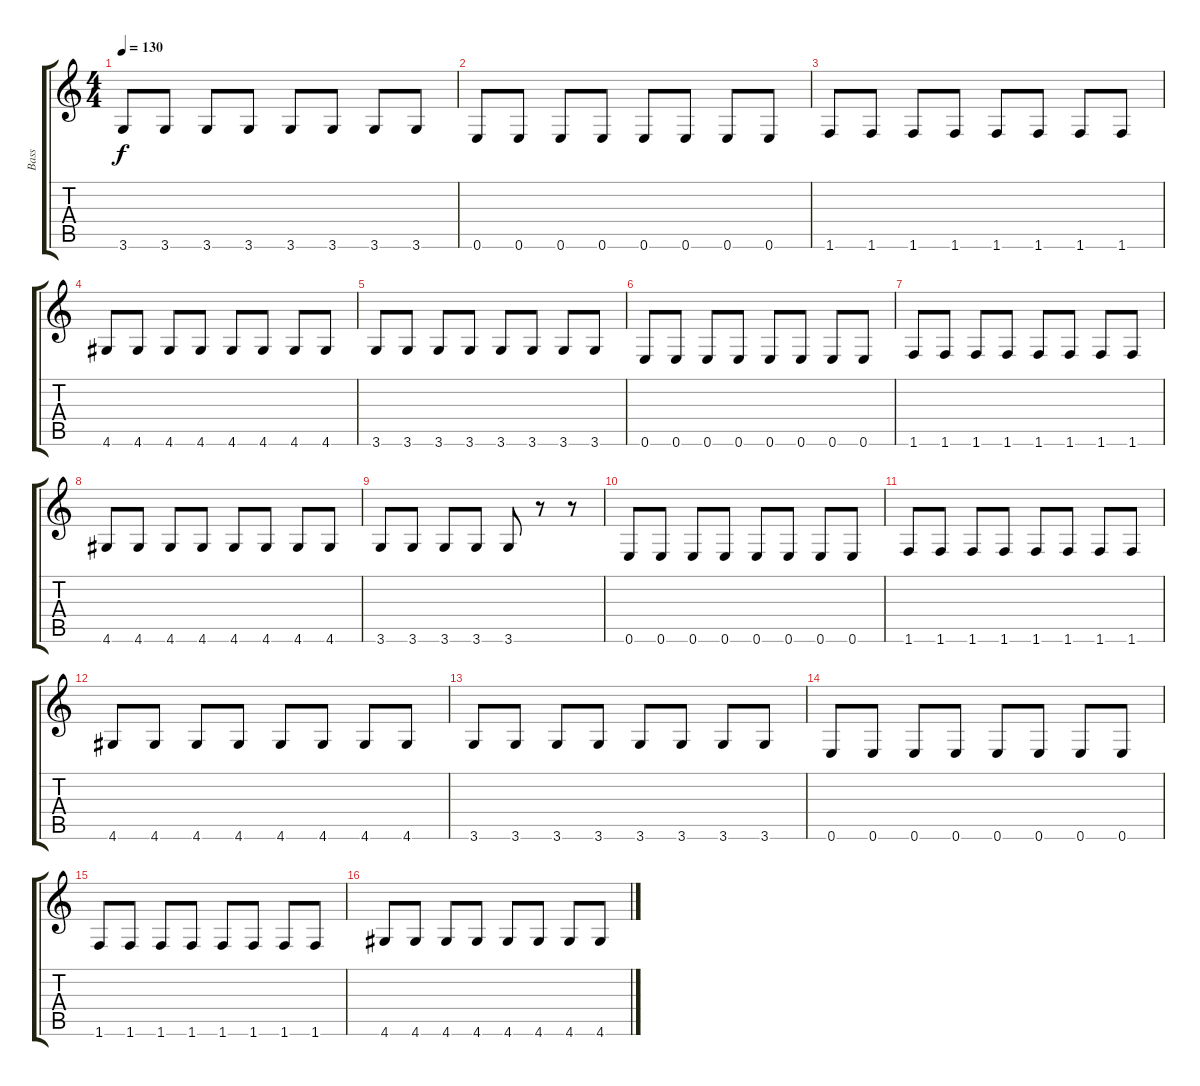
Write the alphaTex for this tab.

\track ("Bass" "Bass") {instrument electricbassfinger}
\staff {score tabs}
\tuning (E4 B3 G3 D3 A2 E2) {hide}
\ts (4 4)
\tempo 130
\clef g2
\ks c
3.6.8{dy f} 3.6.8 3.6.8 3.6.8 3.6.8 3.6.8 3.6.8 3.6.8 |
0.6.8 0.6.8 0.6.8 0.6.8 0.6.8 0.6.8 0.6.8 0.6.8 |
1.6.8 1.6.8 1.6.8 1.6.8 1.6.8 1.6.8 1.6.8 1.6.8 |
4.6.8 4.6.8 4.6.8 4.6.8 4.6.8 4.6.8 4.6.8 4.6.8 |
3.6.8 3.6.8 3.6.8 3.6.8 3.6.8 3.6.8 3.6.8 3.6.8 |
0.6.8 0.6.8 0.6.8 0.6.8 0.6.8 0.6.8 0.6.8 0.6.8 |
1.6.8 1.6.8 1.6.8 1.6.8 1.6.8 1.6.8 1.6.8 1.6.8 |
4.6.8 4.6.8 4.6.8 4.6.8 4.6.8 4.6.8 4.6.8 4.6.8 |
3.6.8 3.6.8 3.6.8 3.6.8 3.6.8 r.8 r.8 |
0.6.8 0.6.8 0.6.8 0.6.8 0.6.8 0.6.8 0.6.8 0.6.8 |
1.6.8 1.6.8 1.6.8 1.6.8 1.6.8 1.6.8 1.6.8 1.6.8 |
4.6.8 4.6.8 4.6.8 4.6.8 4.6.8 4.6.8 4.6.8 4.6.8 |
3.6.8 3.6.8 3.6.8 3.6.8 3.6.8 3.6.8 3.6.8 3.6.8 |
0.6.8 0.6.8 0.6.8 0.6.8 0.6.8 0.6.8 0.6.8 0.6.8 |
1.6.8 1.6.8 1.6.8 1.6.8 1.6.8 1.6.8 1.6.8 1.6.8 |
4.6.8 4.6.8 4.6.8 4.6.8 4.6.8 4.6.8 4.6.8 4.6.8
